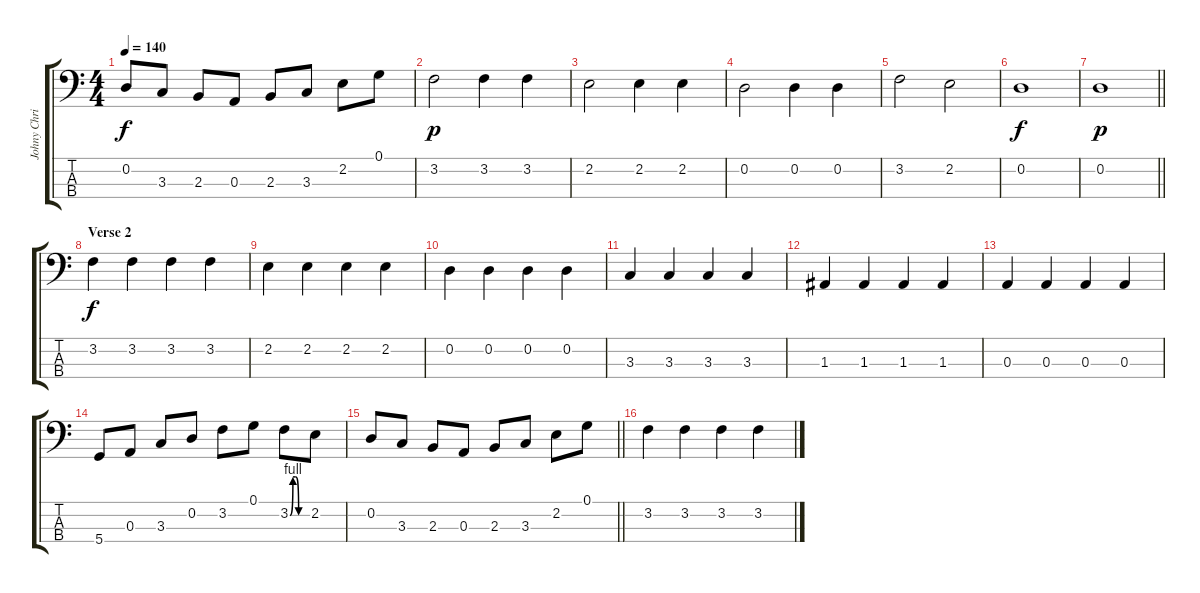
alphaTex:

\track ("Johny Christ" "Johny Chri") {instrument slapbass2}
\staff {score tabs}
\tuning (G2 D2 A1 D1) {hide}
\ts (4 4)
\tempo 140
\clef f4
\ks c
0.2.8{dy f} 3.3.8 2.3.8 0.3.8 2.3.8 3.3.8 2.2.8 0.1.8 |
3.2.2{dy p} 3.2.4 3.2.4 |
2.2.2 2.2.4 2.2.4 |
0.2.2 0.2.4 0.2.4 |
3.2.2 2.2.2 |
0.2.1{dy f} |
\barLineRight lightlight
0.2.1{dy p} |
\section ("" "Verse 2")
3.2.4{dy f} 3.2.4 3.2.4 3.2.4 |
2.2.4 2.2.4 2.2.4 2.2.4 |
0.2.4 0.2.4 0.2.4 0.2.4 |
3.3.4 3.3.4 3.3.4 3.3.4 |
1.3.4 1.3.4 1.3.4 1.3.4 |
0.3.4 0.3.4 0.3.4 0.3.4 |
5.4.8 0.3.8 3.3.8 0.2.8 3.2.8 0.1.8 3.2{be (custom 0 0 10 4 20 4 30 0 60 0)}.8 2.2.8 |
\barLineRight lightlight
0.2.8 3.3.8 2.3.8 0.3.8 2.3.8 3.3.8 2.2.8 0.1.8 |
3.2.4 3.2.4 3.2.4 3.2.4
